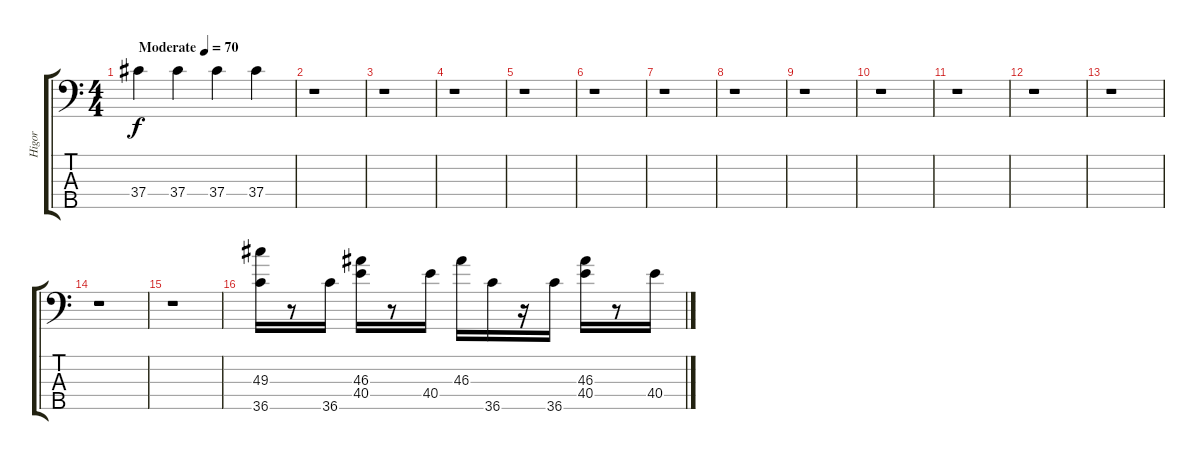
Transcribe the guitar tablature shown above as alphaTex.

\track ("Higor" "Higor") {instrument acousticgrandpiano}
\staff {score tabs}
\tuning (C-1 C-1 C-1 C-1 C-1) {hide}
\ts (4 4)
\tempo (70 "Moderate")
\clef f4
\ks c
37.4.4{dy f instrument acousticgrandpiano} 37.4.4 37.4.4 37.4.4 |
r.1 |
r.1 |
r.1 |
r.1 |
r.1 |
r.1 |
r.1 |
r.1 |
r.1 |
r.1 |
r.1 |
r.1 |
r.1 |
r.1 |
(49.3 36.5).16 r.8 36.5.16 (46.3 40.4).16 r.8 40.4.16 46.3.16 36.5.16 r.16 36.5.16 (46.3 40.4).16 r.8 40.4.16
